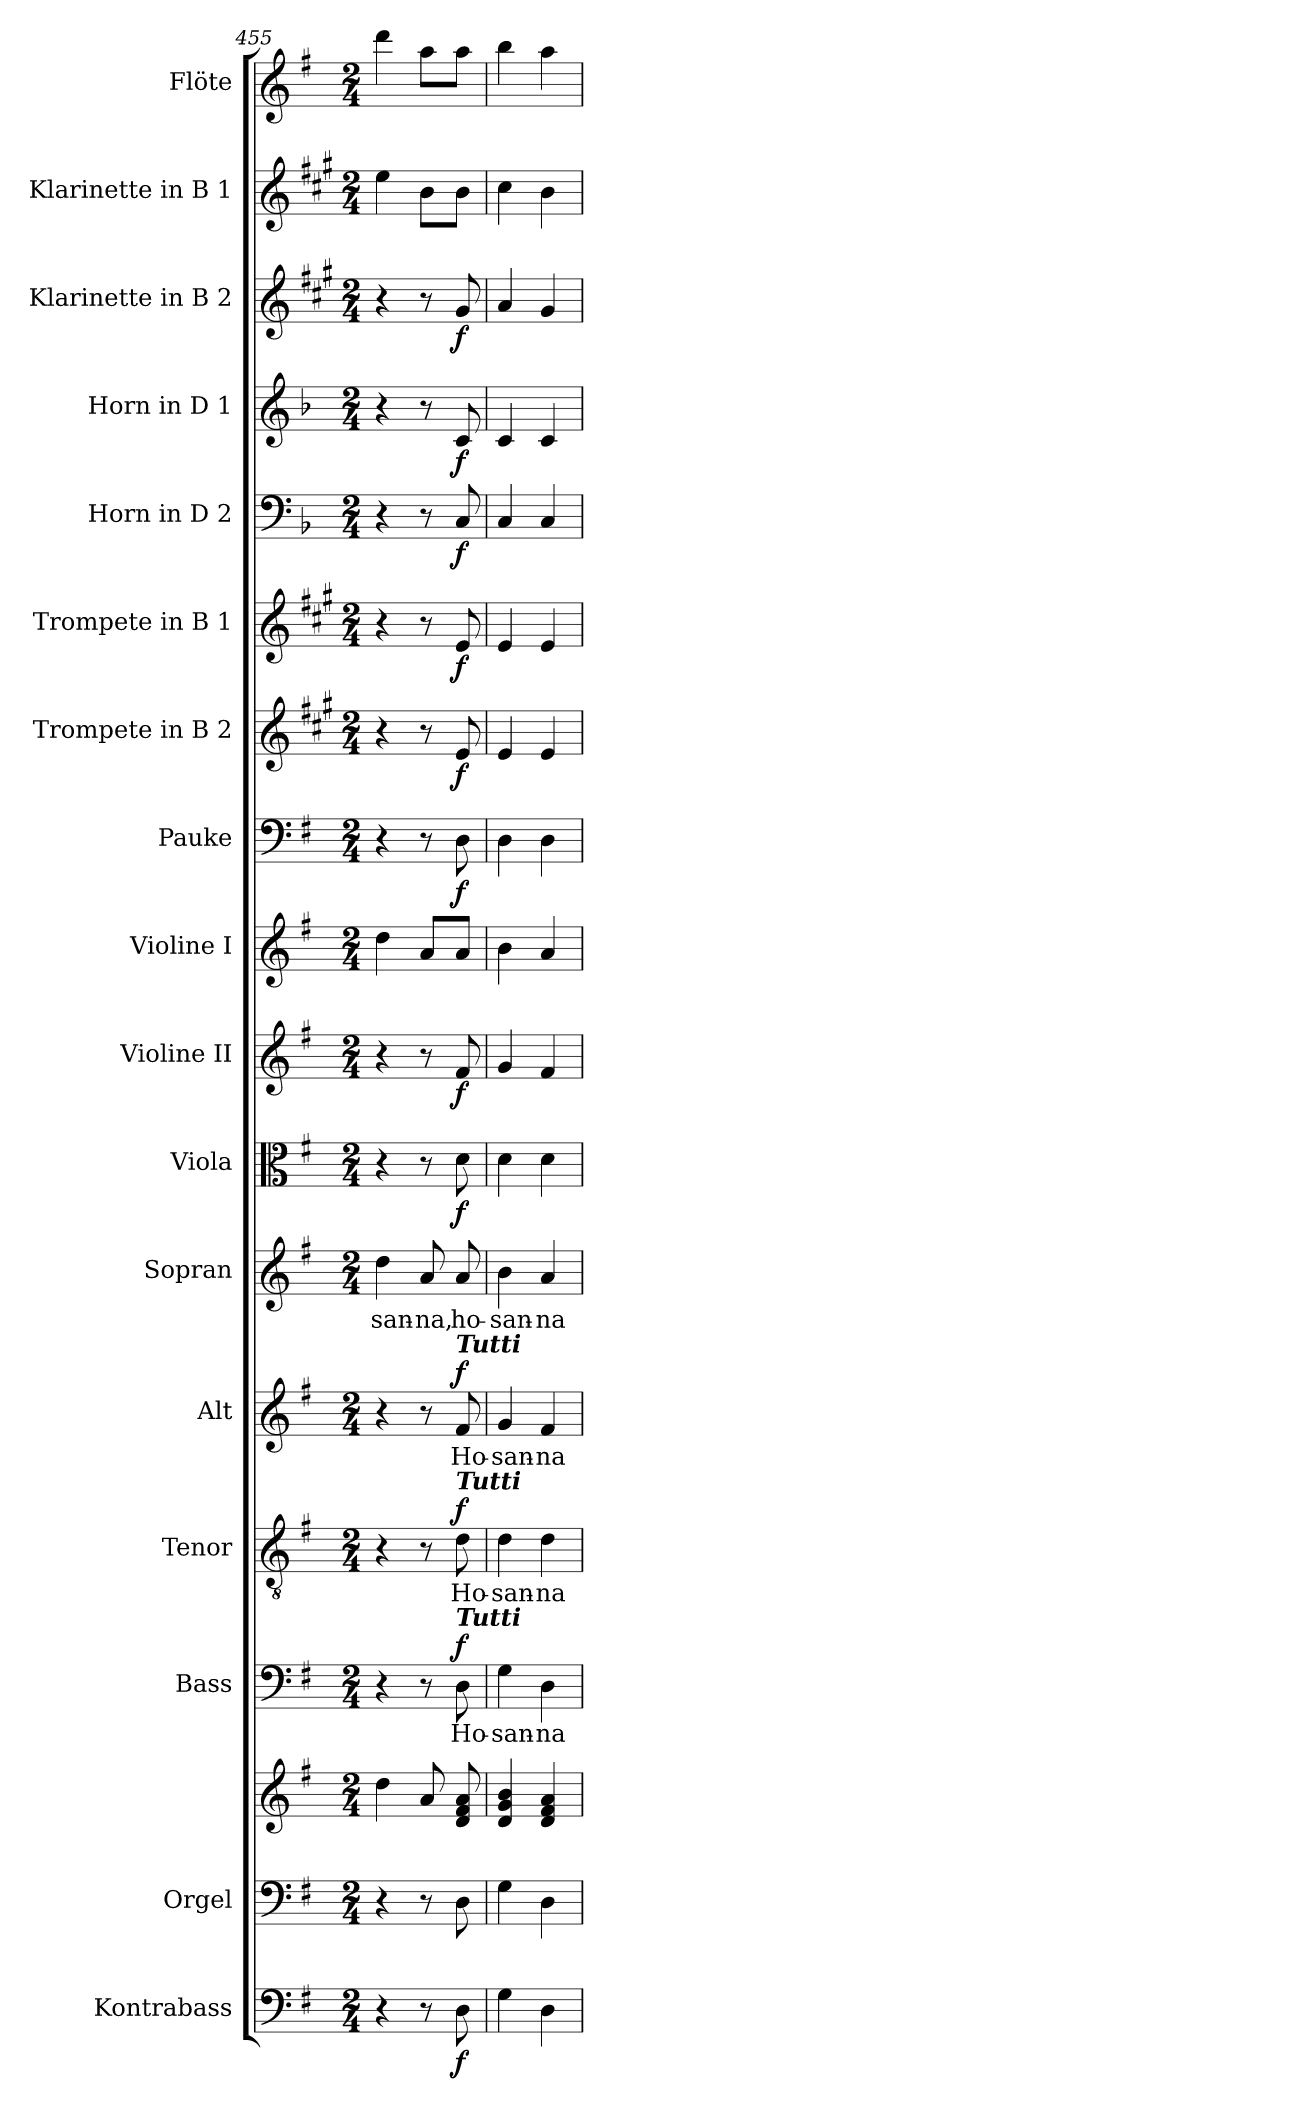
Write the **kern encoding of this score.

**kern	**dynam	**kern	**kern	**kern	**text	**dynam	**kern	**text	**dynam	**kern	**text	**dynam	**kern	**text	**kern	**dynam	**kern	**dynam	**kern	**kern	**dynam	**kern	**dynam	**kern	**dynam	**kern	**dynam	**kern	**dynam	**kern	**dynam	**kern	**kern
*part17	*part17	*part16	*part16	*part15	*part15	*part15	*part14	*part14	*part14	*part13	*part13	*part13	*part12	*part12	*part11	*part11	*part10	*part10	*part9	*part8	*part8	*part7	*part7	*part6	*part6	*part5	*part5	*part4	*part4	*part3	*part3	*part2	*part1
*staff18	*staff18	*staff17	*staff16	*staff15	*staff15	*staff15	*staff14	*staff14	*staff14	*staff13	*staff13	*staff13	*staff12	*staff12	*staff11	*staff11	*staff10	*staff10	*staff9	*staff8	*staff8	*staff7	*staff7	*staff6	*staff6	*staff5	*staff5	*staff4	*staff4	*staff3	*staff3	*staff2	*staff1
*I"Kontrabass	*	*I"Orgel	*	*I"Bass	*	*	*I"Tenor	*	*	*I"Alt	*	*	*I"Sopran	*	*I"Viola	*	*I"Violine II	*	*I"Violine I	*I"Pauke	*	*I"Trompete in B 2	*	*I"Trompete in B 1	*	*I"Horn in D 2	*	*I"Horn in D 1	*	*I"Klarinette in B 2	*	*I"Klarinette in B 1	*I"Flöte
*I'Kb.	*	*I'Org.	*	*I'B	*	*	*I'T	*	*	*I'A	*	*	*I'S	*	*I'Vla.	*	*I'Vl. II	*	*I'Vl. I	*I'Pk.	*	*I'Trp. 2	*	*I'Trp. 1	*	*I'Hrn. 2	*	*I'Hrn. 1	*	*I'Kl. 2	*	*I'Kl. 1	*I'Fl.
*clefF4	*	*clefF4	*clefG2	*clefF4	*	*	*clefGv2	*	*	*clefG2	*	*	*clefG2	*	*clefC3	*	*clefG2	*	*clefG2	*clefF4	*	*clefG2	*	*clefG2	*	*clefF4	*	*clefG2	*	*clefG2	*	*clefG2	*clefG2
*ITrd7c12	*	*	*	*	*	*	*	*	*	*	*	*	*	*	*	*	*	*	*	*	*	*ITrd1c2	*	*ITrd1c2	*	*ITrd-1c-2	*	*ITrd-1c-2	*	*ITrd1c2	*	*ITrd1c2	*
*k[f#]	*	*k[f#]	*k[f#]	*k[f#]	*	*	*k[f#]	*	*	*k[f#]	*	*	*k[f#]	*	*k[f#]	*	*k[f#]	*	*k[f#]	*k[f#]	*	*k[f#]	*	*k[f#]	*	*k[f#]	*	*k[f#]	*	*k[f#]	*	*k[f#]	*k[f#]
*G:	*	*G:	*G:	*G:	*	*	*G:	*	*	*G:	*	*	*G:	*	*G:	*	*G:	*	*G:	*G:	*	*G:	*	*G:	*	*G:	*	*G:	*	*G:	*	*G:	*G:
*M2/4	*	*M2/4	*M2/4	*M2/4	*	*	*M2/4	*	*	*M2/4	*	*	*M2/4	*	*M2/4	*	*M2/4	*	*M2/4	*M2/4	*	*M2/4	*	*M2/4	*	*M2/4	*	*M2/4	*	*M2/4	*	*M2/4	*M2/4
=455	=455	=455	=455	=455	=455	=455	=455	=455	=455	=455	=455	=455	=455	=455	=455	=455	=455	=455	=455	=455	=455	=455	=455	=455	=455	=455	=455	=455	=455	=455	=455	=455	=455
!	!	!	!	!	!	!	!	!	!	!	!	!	!	!LO:LY:b	!	!	!	!	!	!	!	!	!	!	!	!	!	!	!	!	!	!	!
4r	.	4r	4dd\	4r	.	.	4r	.	.	4r	.	.	4dd\	-san-	4r	.	4r	.	4dd\	4r	.	4r	.	4r	.	4r	.	4r	.	4r	.	4dd\	4ddd\
!	!	!	!	!	!	!	!	!	!	!	!	!	!	!LO:LY:b	!	!	!	!	!	!	!	!	!	!	!	!	!	!	!	!	!	!	!
8r	.	8r	8a/	8r	.	.	8r	.	.	8r	.	.	8a/	-na,	8r	.	8r	.	8a/L	8r	.	8r	.	8r	.	8r	.	8r	.	8r	.	8a\L	8aa\L
!	!	!	!	!	!	!	!	!	!	!LO:TX:a:Bi:t=Tutti	!	!	!	!	!	!	!	!	!	!	!	!	!	!	!	!	!	!	!	!	!	!	!
!	!	!	!	!	!	!	!LO:TX:a:Bi:t=Tutti	!	!	!	!	!	!	!	!	!	!	!	!	!	!	!	!	!	!	!	!	!	!	!	!	!	!
!	!	!	!	!LO:TX:a:Bi:t=Tutti	!	!	!	!	!	!	!	!	!	!	!	!	!	!	!	!	!	!	!	!	!	!	!	!	!	!	!	!	!
!	!LO:DY:b	!	!	!	!LO:LY:b	!LO:DY:a	!	!LO:LY:b	!LO:DY:a	!	!LO:LY:b	!LO:DY:a	!	!LO:LY:b	!	!LO:DY:b	!	!LO:DY:b	!	!	!LO:DY:b	!	!LO:DY:b	!	!LO:DY:b	!	!LO:DY:b	!	!LO:DY:b	!	!LO:DY:b	!	!
8DD\	f	8D\	8d/ 8f#/ 8a/	8D\	Ho-	f	8d\	Ho-	f	8f#/	Ho-	f	8a/	ho-	8d\	f	8f#/	f	8a/J	8D\	f	8d/	f	8d/	f	8D/	f	8d/	f	8f#/	f	8a\J	8aa\J
=456	=456	=456	=456	=456	=456	=456	=456	=456	=456	=456	=456	=456	=456	=456	=456	=456	=456	=456	=456	=456	=456	=456	=456	=456	=456	=456	=456	=456	=456	=456	=456	=456	=456
!	!	!	!	!	!LO:LY:b	!	!	!LO:LY:b	!	!	!LO:LY:b	!	!	!LO:LY:b	!	!	!	!	!	!	!	!	!	!	!	!	!	!	!	!	!	!	!
4GG\	.	4G\	4d/ 4g/ 4b/	4G\	-san-	.	4d\	-san-	.	4g/	-san-	.	4b\	-san-	4d\	.	4g/	.	4b\	4D\	.	4d/	.	4d/	.	4D/	.	4d/	.	4g/	.	4b\	4bb\
!	!	!	!	!	!LO:LY:b	!	!	!LO:LY:b	!	!	!LO:LY:b	!	!	!LO:LY:b	!	!	!	!	!	!	!	!	!	!	!	!	!	!	!	!	!	!	!
4DD\	.	4D\	4d/ 4f#/ 4a/	4D\	-na	.	4d\	-na	.	4f#/	-na	.	4a/	-na	4d\	.	4f#/	.	4a/	4D\	.	4d/	.	4d/	.	4D/	.	4d/	.	4f#/	.	4a\	4aa\
=	=	=	=	=	=	=	=	=	=	=	=	=	=	=	=	=	=	=	=	=	=	=	=	=	=	=	=	=	=	=	=	=	=
*-	*-	*-	*-	*-	*-	*-	*-	*-	*-	*-	*-	*-	*-	*-	*-	*-	*-	*-	*-	*-	*-	*-	*-	*-	*-	*-	*-	*-	*-	*-	*-	*-	*-
